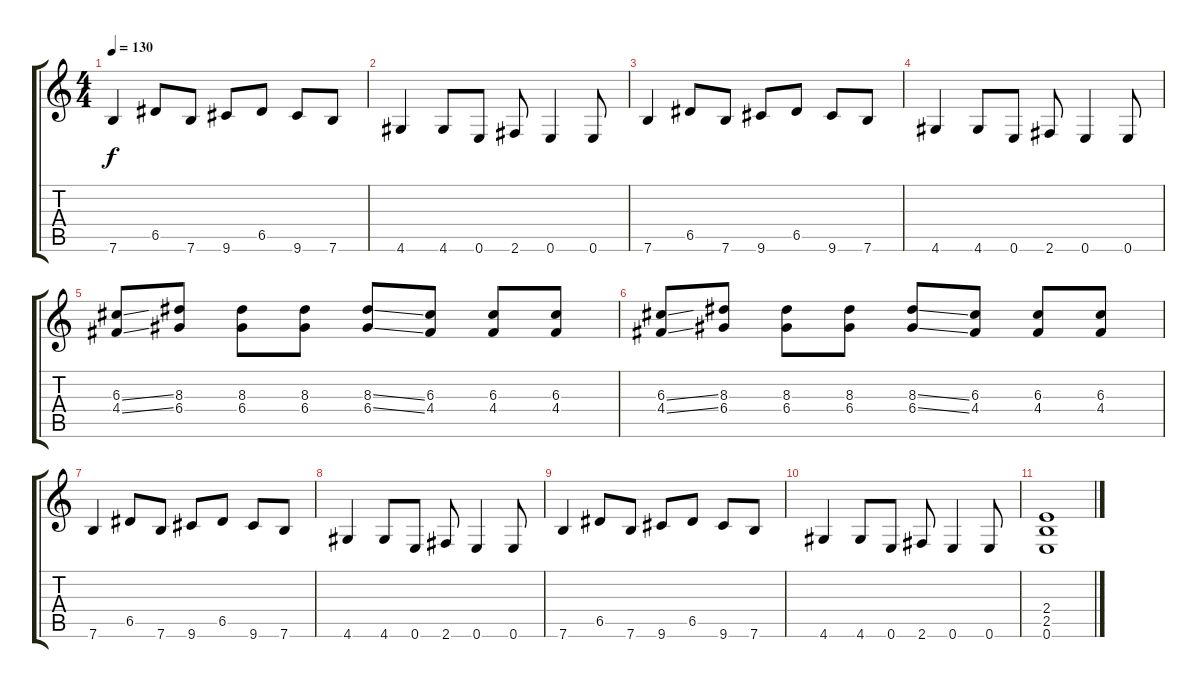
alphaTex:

\track "" {instrument distortionguitar}
\staff {score tabs}
\tuning (E4 B3 G3 D3 A2 E2) {hide}
\ts (4 4)
\tempo 130
\clef g2
\ks c
7.6.4{dy f instrument distortionguitar} 6.5.8 7.6.8 9.6.8 6.5.8 9.6.8 7.6.8 |
4.6.4 4.6.8 0.6.8 2.6.8 0.6.4 0.6.8 |
7.6.4 6.5.8 7.6.8 9.6.8 6.5.8 9.6.8 7.6.8 |
4.6.4 4.6.8 0.6.8 2.6.8 0.6.4 0.6.8 |
(6.3{ss} 4.4{ss}).8 (8.3 6.4).8 (8.3 6.4).8 (8.3 6.4).8 (8.3{ss} 6.4{ss}).8 (6.3 4.4).8 (6.3 4.4).8 (6.3 4.4).8 |
(6.3{ss} 4.4{ss}).8 (8.3 6.4).8 (8.3 6.4).8 (8.3 6.4).8 (8.3{ss} 6.4{ss}).8 (6.3 4.4).8 (6.3 4.4).8 (6.3 4.4).8 |
7.6.4 6.5.8 7.6.8 9.6.8 6.5.8 9.6.8 7.6.8 |
4.6.4 4.6.8 0.6.8 2.6.8 0.6.4 0.6.8 |
7.6.4 6.5.8 7.6.8 9.6.8 6.5.8 9.6.8 7.6.8 |
4.6.4 4.6.8 0.6.8 2.6.8 0.6.4 0.6.8 |
(2.4 2.5 0.6).1
